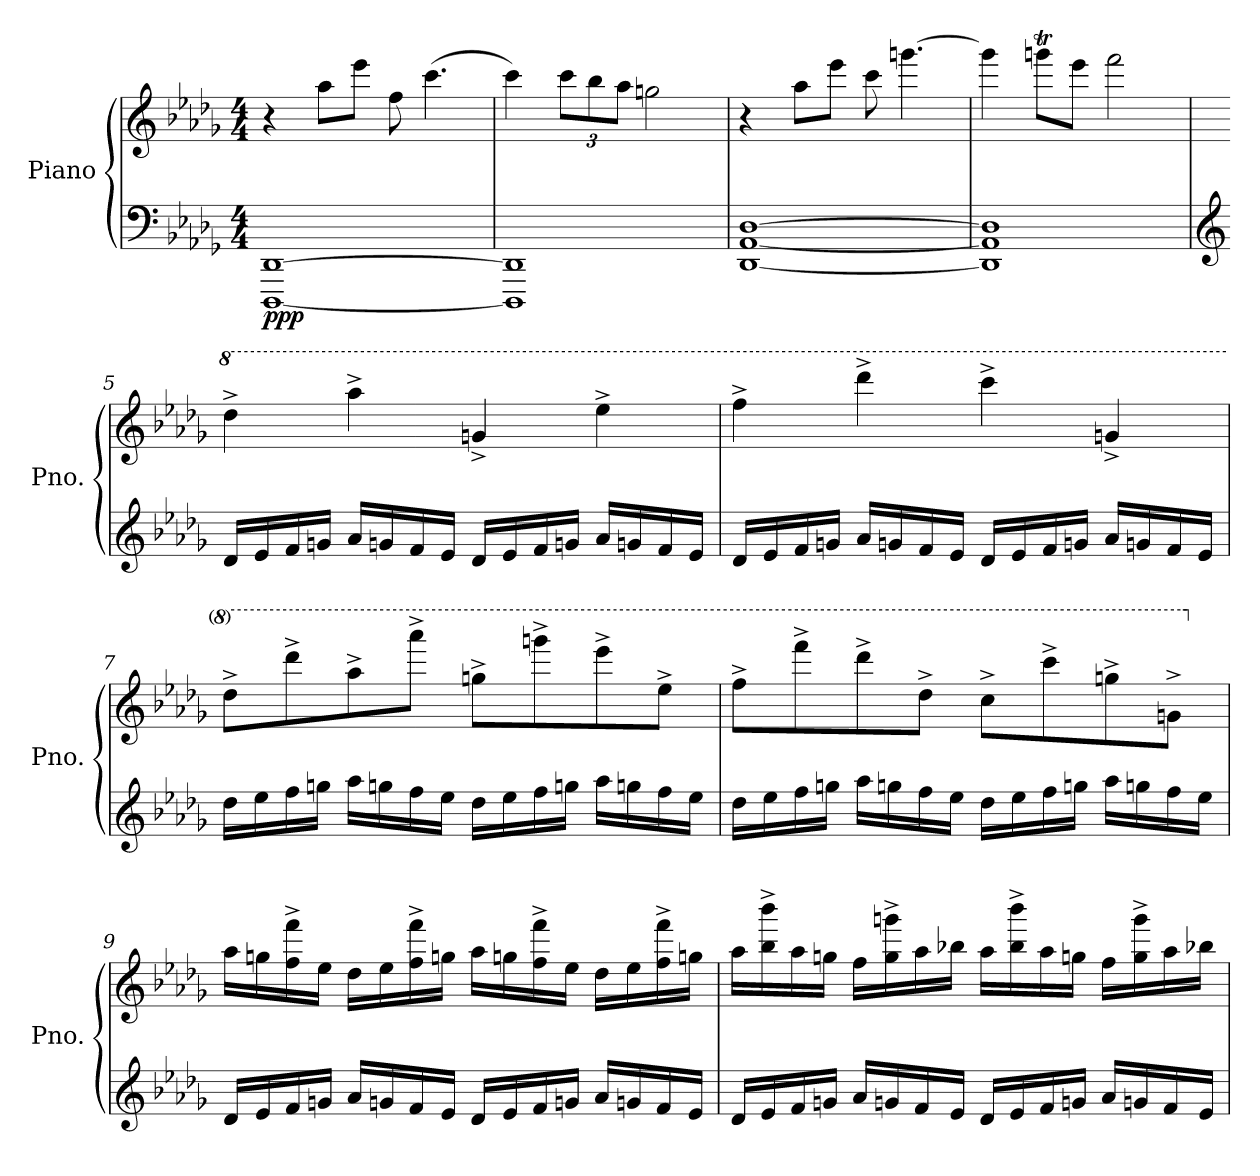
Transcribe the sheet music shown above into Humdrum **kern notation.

**kern	**kern	**dynam
*part1	*part1	*part1
*staff2	*staff1	*staff1/2
*I"Piano	*	*
*I'Pno.	*	*
*clefF4	*clefG2	*
*k[b-e-a-d-g-]	*k[b-e-a-d-g-]	*
*M4/4	*M4/4	*
=1	=1	=1
!	!	!LO:DY:b=2
!	!	!LO:DY:n=1:b
[1DDD- [1DD-	4r	pp p
.	8aa-\L	.
.	8eee-\J	.
.	8ff\	.
.	(4.ccc\	.
=2	=2	=2
1DDD-] 1DD-]	4ccc\)	.
*	*Xbrackettup	*
.	12ccc\L	.
.	12bb-\	.
.	12aa-\J	.
.	2ggn\	.
=3	=3	=3
[1DD- [1AA- [1D-	4r	.
.	8aa-\L	.
.	8eee-\J	.
.	8ccc\	.
.	[4.gggn\	.
=4	=4	=4
1DD-] 1AA-] 1D-]	4ggg\]	.
.	8gggnt\L	.
.	8eee-\J	.
.	2fff\	.
!!LO:LB:g=z
=5	=5	=5
*clefG2	*	*
*	*8va	*
16d-/LL	4ddd-^\	.
16e-/	.	.
16f/	.	.
16gn/JJ	.	.
16a-/LL	4aaa-^\	.
16gn/	.	.
16f/	.	.
16e-/JJ	.	.
16d-/LL	4ggn^/	.
16e-/	.	.
16f/	.	.
16gn/JJ	.	.
16a-/LL	4eee-^\	.
16gn/	.	.
16f/	.	.
16e-/JJ	.	.
=6	=6	=6
16d-/LL	4fff^\	.
16e-/	.	.
16f/	.	.
16gn/JJ	.	.
16a-/LL	4dddd-^\	.
16gn/	.	.
16f/	.	.
16e-/JJ	.	.
16d-/LL	4cccc^\	.
16e-/	.	.
16f/	.	.
16gn/JJ	.	.
16a-/LL	4ggn^/	.
16gn/	.	.
16f/	.	.
16e-/JJ	.	.
!!LO:LB:g=z
=7	=7	=7
16dd-\LL	8ddd-^\L	.
16ee-\	.	.
16ff\	8dddd-^\	.
16ggn\JJ	.	.
16aa-\LL	8aaa-^\	.
16ggn\	.	.
16ff\	8aaaa-^\J	.
16ee-\JJ	.	.
16dd-\LL	8gggn^\L	.
16ee-\	.	.
16ff\	8ggggn^\	.
16ggn\JJ	.	.
16aa-\LL	8eeee-^\	.
16ggn\	.	.
16ff\	8eee-^\J	.
16ee-\JJ	.	.
=8	=8	=8
16dd-\LL	8fff^\L	.
16ee-\	.	.
16ff\	8ffff^\	.
16ggn\JJ	.	.
16aa-\LL	8dddd-^\	.
16ggn\	.	.
16ff\	8ddd-^\J	.
16ee-\JJ	.	.
16dd-\LL	8ccc^\L	.
16ee-\	.	.
16ff\	8cccc^\	.
16ggn\JJ	.	.
16aa-\LL	8gggn^\	.
16ggn\	.	.
16ff\	8ggn^\J	.
16ee-\JJ	.	.
!!LO:LB:g=z
=9	=9	=9
*	*X8va	*
16d-/LL	16aa-\LL	.
16e-/	16ggn\	.
16f/	16ff\^ 16fff\^	.
16gn/JJ	16ee-\JJ	.
16a-/LL	16dd-\LL	.
16gn/	16ee-\	.
16f/	16ff\^ 16fff\^	.
16e-/JJ	16ggn\JJ	.
16d-/LL	16aa-\LL	.
16e-/	16ggn\	.
16f/	16ff\^ 16fff\^	.
16gn/JJ	16ee-\JJ	.
16a-/LL	16dd-\LL	.
16gn/	16ee-\	.
16f/	16ff\^ 16fff\^	.
16e-/JJ	16ggn\JJ	.
=10	=10	=10
16d-/LL	16aa-\LL	.
16e-/	16bb-\^ 16bbb-\^	.
16f/	16aa-\	.
16gn/JJ	16ggn\JJ	.
16a-/LL	16ff\LL	.
16gn/	16gg\^ 16gggn\^	.
16f/	16aa-\	.
16e-/JJ	16bb-X\JJ	.
16d-/LL	16aa-\LL	.
16e-/	16bb-\^ 16bbb-\^	.
16f/	16aa-\	.
16gn/JJ	16ggn\JJ	.
16a-/LL	16ff\LL	.
16gn/	16gg\^ 16ggg\^	.
16f/	16aa-\	.
16e-/JJ	16bb-X\JJ	.
=	=	=
*-	*-	*-
